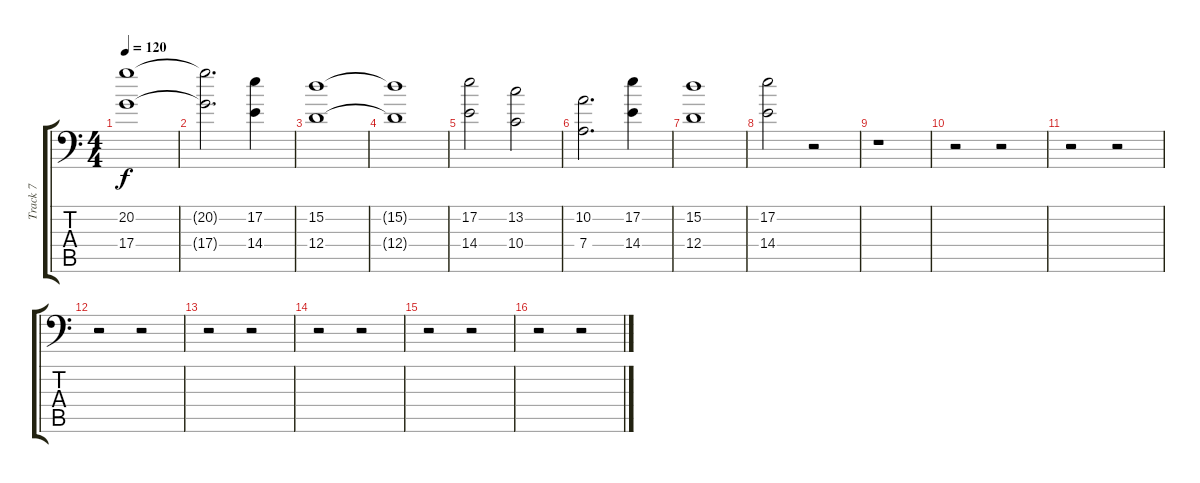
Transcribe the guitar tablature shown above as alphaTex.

\track ("Track 7" "Track 7") {instrument synthstrings1}
\staff {score tabs}
\tuning (E4 B3 G3 D3 A2 E1) {hide}
\ts (4 4)
\tempo 120
\clef f4
\ks c
(20.2 17.4).1{dy f} |
(20.2{t} 17.4{t}).2{d} (17.2 14.4).4 |
(15.2 12.4).1 |
(15.2{t} 12.4{t}).1 |
(17.2 14.4).2 (13.2 10.4).2 |
(10.2 7.4).2{d} (17.2 14.4).4 |
(15.2 12.4).1 |
(17.2 14.4).2 r.2 |
r.1 |
r.2 r.2 |
r.2 r.2 |
r.2 r.2 |
r.2 r.2 |
r.2 r.2 |
r.2 r.2 |
r.2 r.2
